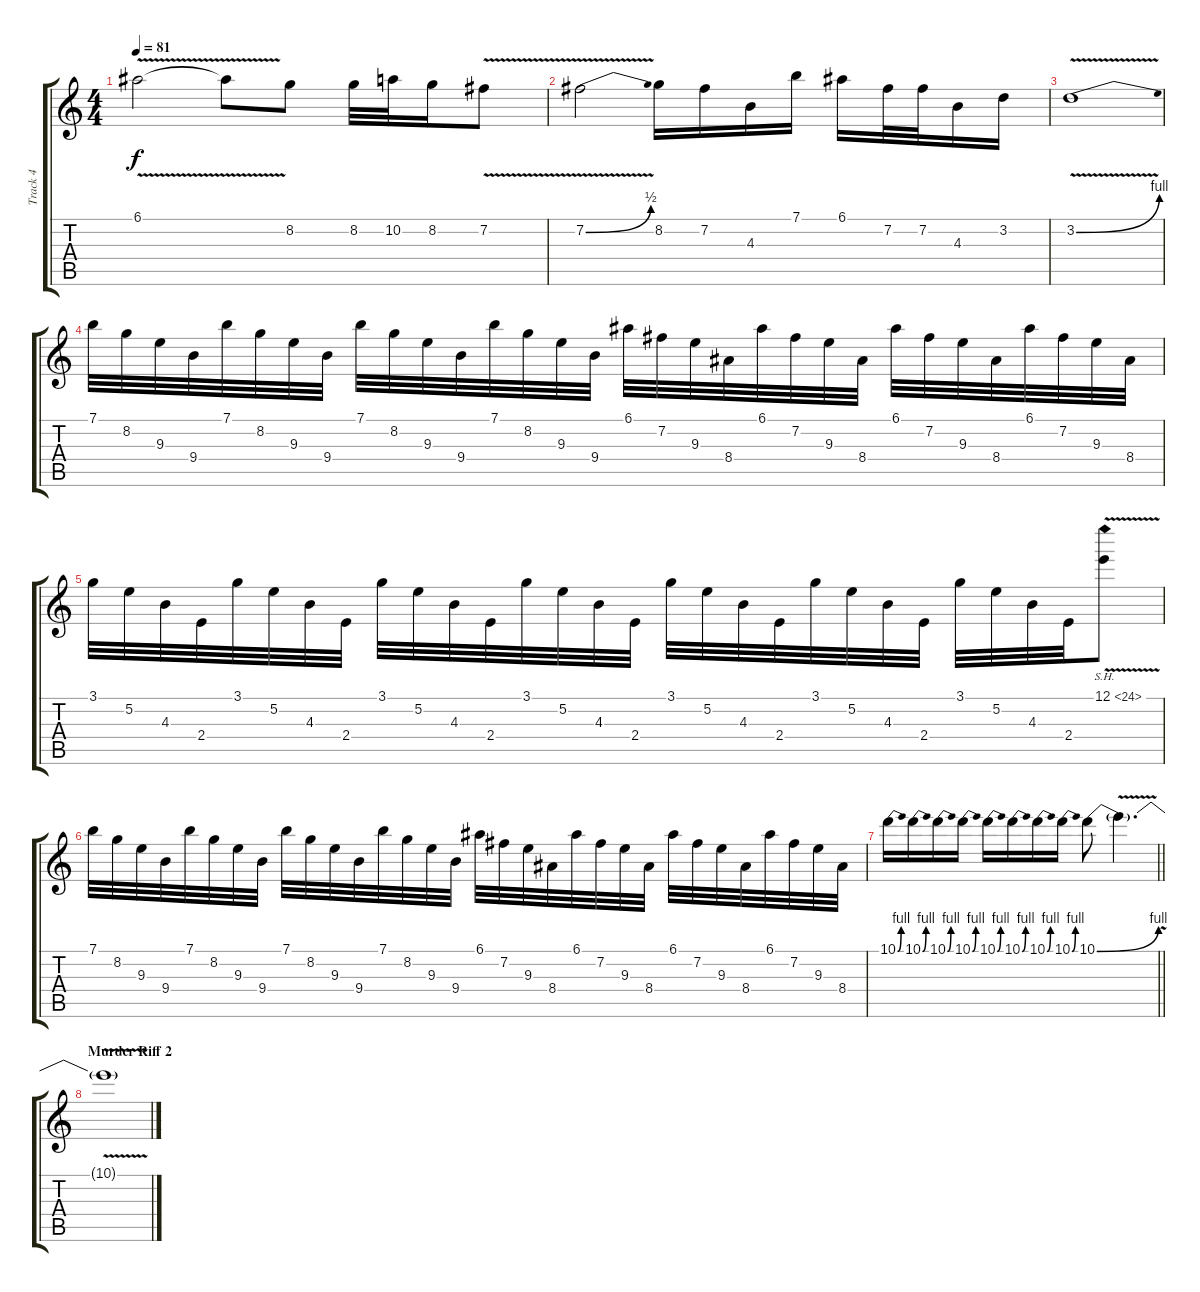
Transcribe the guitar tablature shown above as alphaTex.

\track ("Track 4" "Track 4") {instrument distortionguitar}
\staff {score tabs}
\tuning (E4 B3 G3 D3 A2 E2) {hide}
\ts (4 4)
\tempo 81
\clef g2
\ks c
6.1{v}.2{dy f} 6.1{t}.8 8.2.8 8.2.32 10.2.32 8.2.16 7.2{v}.8 |
7.2{be (bend 0 0 60 2) v}.2 8.2.16 7.2.16 4.3.16 7.1.16 6.1.16 7.2.32 7.2.32 4.3.16 3.2.16 |
3.2{be (bend 0 0 60 4) v}.1 |
7.1.32 8.2.32 9.3.32 9.4.32 7.1.32 8.2.32 9.3.32 9.4.32 7.1.32 8.2.32 9.3.32 9.4.32 7.1.32 8.2.32 9.3.32 9.4.32 6.1.32 7.2.32 9.3.32 8.4.32 6.1.32 7.2.32 9.3.32 8.4.32 6.1.32 7.2.32 9.3.32 8.4.32 6.1.32 7.2.32 9.3.32 8.4.32 |
3.1.32 5.2.32 4.3.32 2.4.32 3.1.32 5.2.32 4.3.32 2.4.32 3.1.32 5.2.32 4.3.32 2.4.32 3.1.32 5.2.32 4.3.32 2.4.32 3.1.32 5.2.32 4.3.32 2.4.32 3.1.32 5.2.32 4.3.32 2.4.32 3.1.32 5.2.32 4.3.32 2.4.32 12.1{sh 12 v}.8 |
7.1.32 8.2.32 9.3.32 9.4.32 7.1.32 8.2.32 9.3.32 9.4.32 7.1.32 8.2.32 9.3.32 9.4.32 7.1.32 8.2.32 9.3.32 9.4.32 6.1.32 7.2.32 9.3.32 8.4.32 6.1.32 7.2.32 9.3.32 8.4.32 6.1.32 7.2.32 9.3.32 8.4.32 6.1.32 7.2.32 9.3.32 8.4.32 |
\barLineRight lightlight
10.1{be (bend 0 0 60 4)}.16 10.1{be (bend 0 0 60 4)}.16 10.1{be (bend 0 0 60 4)}.16 10.1{be (bend 0 0 60 4)}.16 10.1{be (bend 0 0 60 4)}.16 10.1{be (bend 0 0 60 4)}.16 10.1{be (bend 0 0 60 4)}.16 10.1{be (bend 0 0 60 4)}.16 10.1{be (bend 0 0 60 4)}.8 10.1{v t}.4{d} |
\section ("" "Murder Riff 2")
10.1{t}.1
